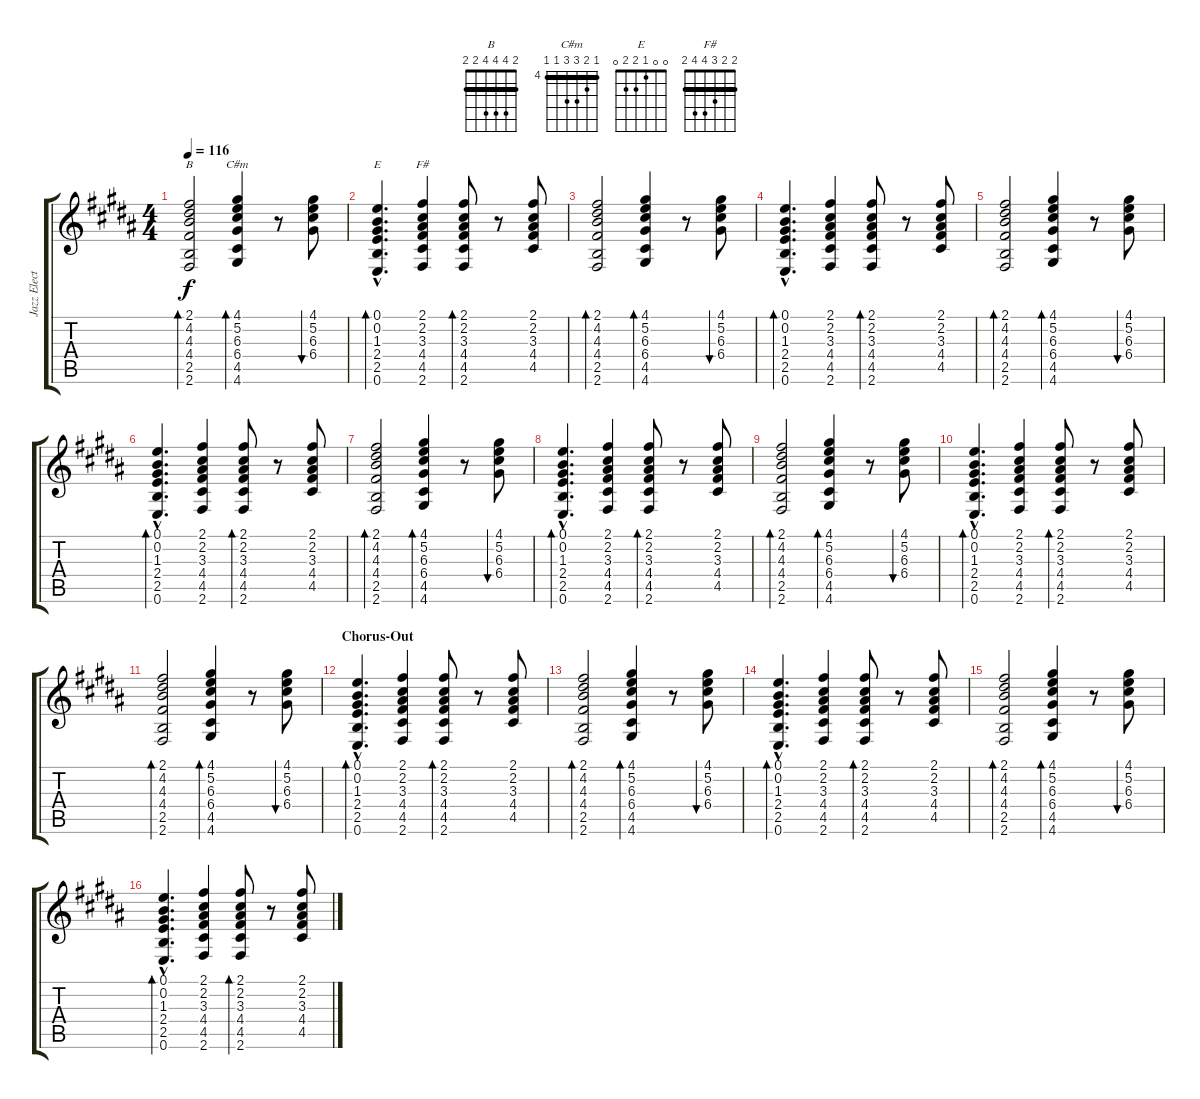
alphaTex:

\track ("Jazz Electric" "Jazz Elect") {instrument electricguitarjazz}
\staff {score tabs}
\tuning (E4 B3 G3 D3 A2 E2) {hide}
\chord ("B" 2 4 4 4 2 2) {barre 2}
\chord ("C#m" 4 5 6 6 4 4) {firstfret 4 barre 4}
\chord ("E" 0 0 1 2 2 0)
\chord ("F#" 2 2 3 4 4 2) {barre 2}
\ts (4 4)
\tempo 116
\clef g2
\ks b
(2.1 4.2 4.3 4.4 2.5 2.6).2{bd 30 ch "B" dy f} (4.1 5.2 6.3 6.4 4.5 4.6).4{bd 30 ch "C#m"} r.8 (4.1 5.2 6.3 6.4).8{bu 30} |
(0.1{hac} 0.2{hac} 1.3{hac} 2.4{hac} 2.5 0.6{hac}).4{d bd 30 ch "E"} (2.1 2.2 3.3 4.4 4.5 2.6).4{ch "F#"} (2.1 2.2 3.3 4.4 4.5 2.6).8{bd 30} r.8 (2.1 2.2 3.3 4.4 4.5).8 |
(2.1 4.2 4.3 4.4 2.5 2.6).2{bd 30} (4.1 5.2 6.3 6.4 4.5 4.6).4{bd 30} r.8 (4.1 5.2 6.3 6.4).8{bu 30} |
(0.1{hac} 0.2{hac} 1.3{hac} 2.4{hac} 2.5 0.6{hac}).4{d bd 30} (2.1 2.2 3.3 4.4 4.5 2.6).4 (2.1 2.2 3.3 4.4 4.5 2.6).8{bd 30} r.8 (2.1 2.2 3.3 4.4 4.5).8 |
(2.1 4.2 4.3 4.4 2.5 2.6).2{bd 30} (4.1 5.2 6.3 6.4 4.5 4.6).4{bd 30} r.8 (4.1 5.2 6.3 6.4).8{bu 30} |
(0.1{hac} 0.2{hac} 1.3{hac} 2.4{hac} 2.5 0.6{hac}).4{d bd 30} (2.1 2.2 3.3 4.4 4.5 2.6).4 (2.1 2.2 3.3 4.4 4.5 2.6).8{bd 30} r.8 (2.1 2.2 3.3 4.4 4.5).8 |
(2.1 4.2 4.3 4.4 2.5 2.6).2{bd 30} (4.1 5.2 6.3 6.4 4.5 4.6).4{bd 30} r.8 (4.1 5.2 6.3 6.4).8{bu 30} |
(0.1{hac} 0.2{hac} 1.3{hac} 2.4{hac} 2.5 0.6{hac}).4{d bd 30} (2.1 2.2 3.3 4.4 4.5 2.6).4 (2.1 2.2 3.3 4.4 4.5 2.6).8{bd 30} r.8 (2.1 2.2 3.3 4.4 4.5).8 |
(2.1 4.2 4.3 4.4 2.5 2.6).2{bd 30} (4.1 5.2 6.3 6.4 4.5 4.6).4{bd 30} r.8 (4.1 5.2 6.3 6.4).8{bu 30} |
(0.1{hac} 0.2{hac} 1.3{hac} 2.4{hac} 2.5 0.6{hac}).4{d bd 30} (2.1 2.2 3.3 4.4 4.5 2.6).4 (2.1 2.2 3.3 4.4 4.5 2.6).8{bd 30} r.8 (2.1 2.2 3.3 4.4 4.5).8 |
(2.1 4.2 4.3 4.4 2.5 2.6).2{bd 30} (4.1 5.2 6.3 6.4 4.5 4.6).4{bd 30} r.8 (4.1 5.2 6.3 6.4).8{bu 30} |
\section ("" "Chorus-Out")
(0.1{hac} 0.2{hac} 1.3{hac} 2.4{hac} 2.5 0.6{hac}).4{d bd 30} (2.1 2.2 3.3 4.4 4.5 2.6).4 (2.1 2.2 3.3 4.4 4.5 2.6).8{bd 30} r.8 (2.1 2.2 3.3 4.4 4.5).8 |
(2.1 4.2 4.3 4.4 2.5 2.6).2{bd 30} (4.1 5.2 6.3 6.4 4.5 4.6).4{bd 30} r.8 (4.1 5.2 6.3 6.4).8{bu 30} |
(0.1{hac} 0.2{hac} 1.3{hac} 2.4{hac} 2.5 0.6{hac}).4{d bd 30} (2.1 2.2 3.3 4.4 4.5 2.6).4 (2.1 2.2 3.3 4.4 4.5 2.6).8{bd 30} r.8 (2.1 2.2 3.3 4.4 4.5).8 |
(2.1 4.2 4.3 4.4 2.5 2.6).2{bd 30} (4.1 5.2 6.3 6.4 4.5 4.6).4{bd 30} r.8 (4.1 5.2 6.3 6.4).8{bu 30} |
(0.1{hac} 0.2{hac} 1.3{hac} 2.4{hac} 2.5 0.6{hac}).4{d bd 30} (2.1 2.2 3.3 4.4 4.5 2.6).4 (2.1 2.2 3.3 4.4 4.5 2.6).8{bd 30} r.8 (2.1 2.2 3.3 4.4 4.5).8
